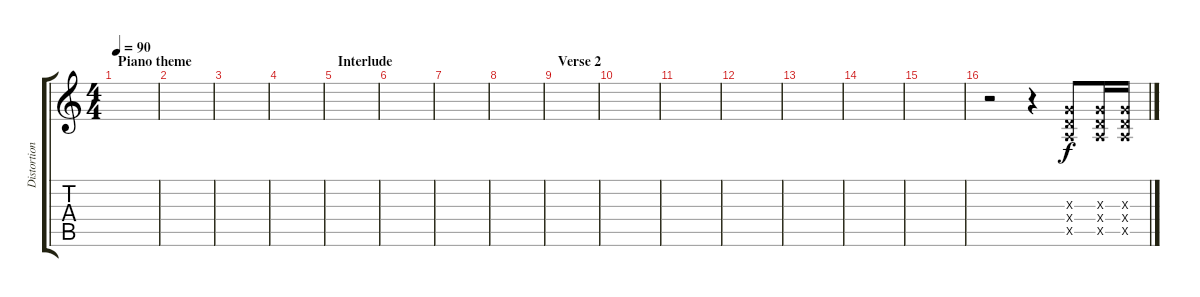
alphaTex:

\track ("Distortion/Solo guitar (1)" "Distortion") {instrument distortionguitar}
\staff {score tabs}
\tuning (E4 B3 G3 D3 A2 E2) {hide}
\ts (4 4)
\section ("" "Piano theme")
\tempo 90
\clef g2
\ks c
|
|
|
|
\section ("" "Interlude")
|
|
|
|
\section ("" "Verse 2")
|
|
|
|
|
|
|
r.2 r.4 (0.3{x} 0.4{x} 0.5{x}).8 (0.3{x} 0.4{x} 0.5{x}).16 (0.3{x} 0.4{x} 0.5{x}).16
